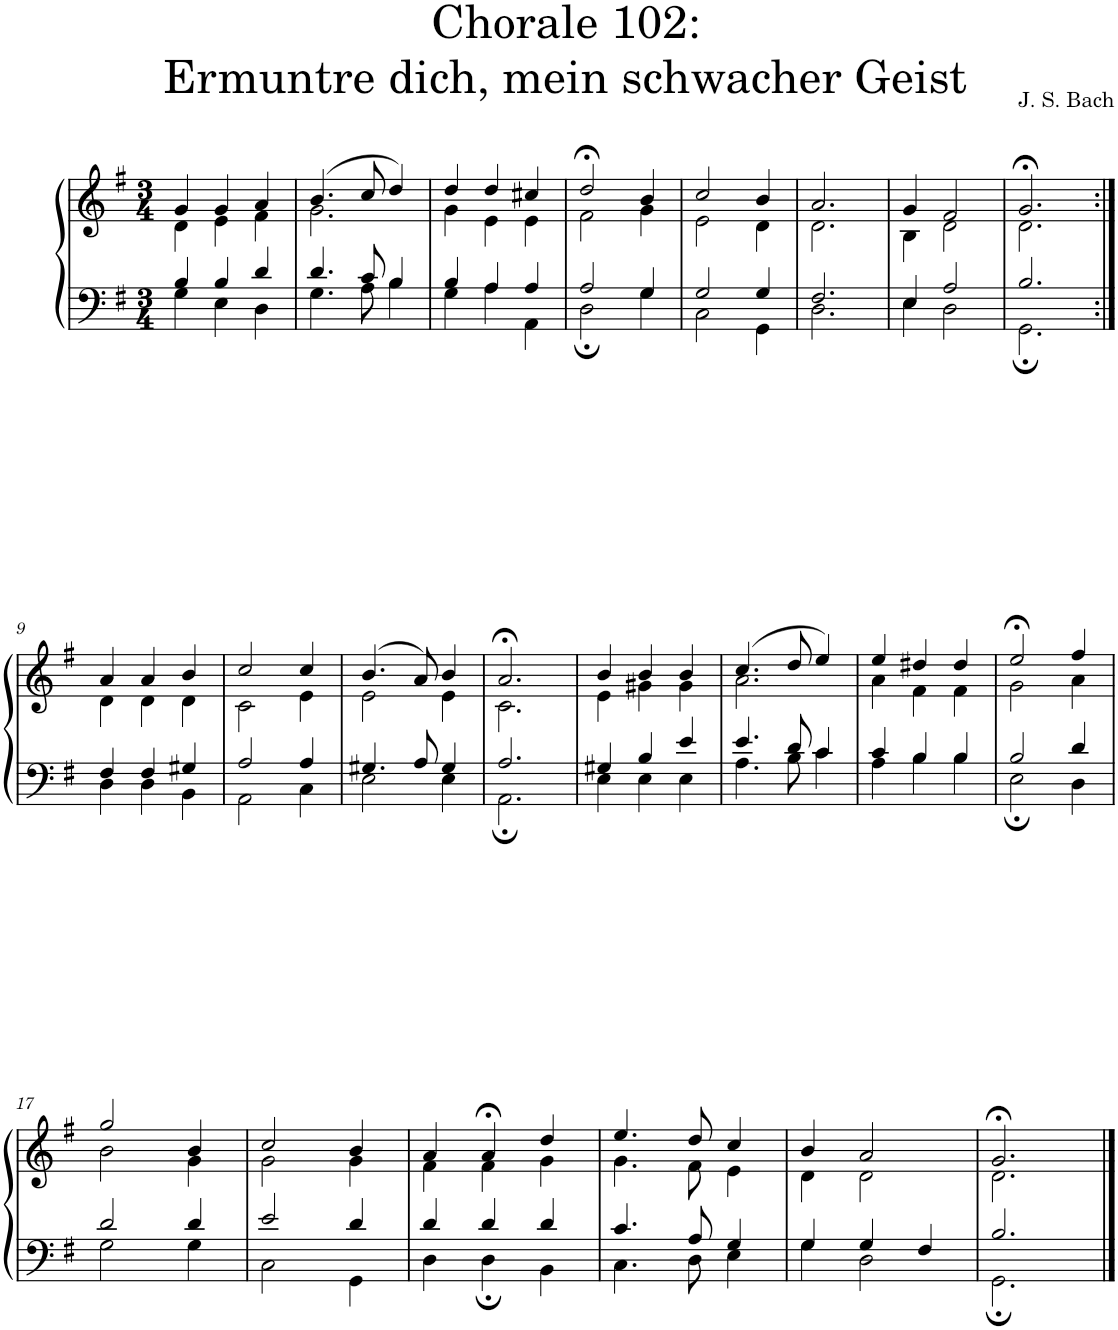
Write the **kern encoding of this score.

**kern	**kern
*part1	*part1
*staff2	*staff1
*I"S,A	*
*clefF4	*clefG2
*k[f#]	*k[f#]
*M3/4	*M3/4
=1	=1
*^	*^
4B/	4G\	4g/	4d\
4B/	4E\	4g/	4e\
4d/	4D\	4a/	4f#\
=2	=2	=2	=2
4.d/	4.G\	(>4.b/	2.g\
8c/	8A\	8cc/	.
4B/	4B\	4dd/)	.
=3	=3	=3	=3
4B/	4G\	4dd/	4g\
4A/	4A\	4dd/	4e\
4A/	4AA\	4cc#X/	4e\
=4	=4	=4	=4
2A/	2D;\	2dd;</	2f#\
4G/	4G\	4b/	4g\
=5	=5	=5	=5
2G/	2C\	2cc/	2e\
4G/	4GG\	4b/	4d\
=6	=6	=6	=6
2.F#/	2.D\	2.a/	2.d\
=7	=7	=7	=7
4E/	4E\	4g/	4B\
2A/	2D\	2f#/	2d\
=8	=8	=8	=8
2.B/	2.GG;\	2.g;</	2.d\
!!LO:LB:g=z	!!
=9:|!	=9:|!	=9:|!	=9:|!
4F#/	4D\	4a/	4d\
4F#/	4D\	4a/	4d\
4G#X/	4BB\	4b/	4d\
=10	=10	=10	=10
2A/	2AA\	2cc/	2c\
4A/	4C\	4cc/	4e\
=11	=11	=11	=11
4.G#X/	2E\	(>4.b/	2e\
8A/	.	8a/)	.
4G#/	4E\	4b/	4e\
=12	=12	=12	=12
2.A/	2.AA;\	2.a;</	2.c\
=13	=13	=13	=13
4G#X/	4E\	4b/	4e\
4B/	4E\	4b/	4g#X\
4e/	4E\	4b/	4g#\
=14	=14	=14	=14
4.e/	4.A\	(>4.cc/	2.a\
8d/	8B\	8dd/	.
4c/	4c\	4ee/)	.
=15	=15	=15	=15
4c/	4A\	4ee/	4a\
4B/	4B\	4dd#X/	4f#\
4B/	4B\	4dd#/	4f#\
=16	=16	=16	=16
2B/	2E;\	2ee;</	2g\
4d/	4D\	4ff#/	4a\
!!LO:LB:g=z	!!
=17	=17	=17	=17
2d/	2G\	2gg/	2b\
4d/	4G\	4b/	4g\
=18	=18	=18	=18
2e/	2C\	2cc/	2g\
4d/	4GG\	4b/	4g\
=19	=19	=19	=19
4d/	4D\	4a/	4f#\
4d/	4D;\	4a;</	4f#\
4d/	4BB\	4dd/	4g\
=20	=20	=20	=20
4.c/	4.C\	4.ee/	4.g\
8A/	8D\	8dd/	8f#\
4G/	4E\	4cc/	4e\
=21	=21	=21	=21
4G/	4G\	4b/	4d\
4G/	2D\	2a/	2d\
4F#/	.	.	.
=22	=22	=22	=22
2.B/	2.GG;\	2.g;</	2.d\
*v	*v	*	*
*	*v	*v
==	==
*-	*-
